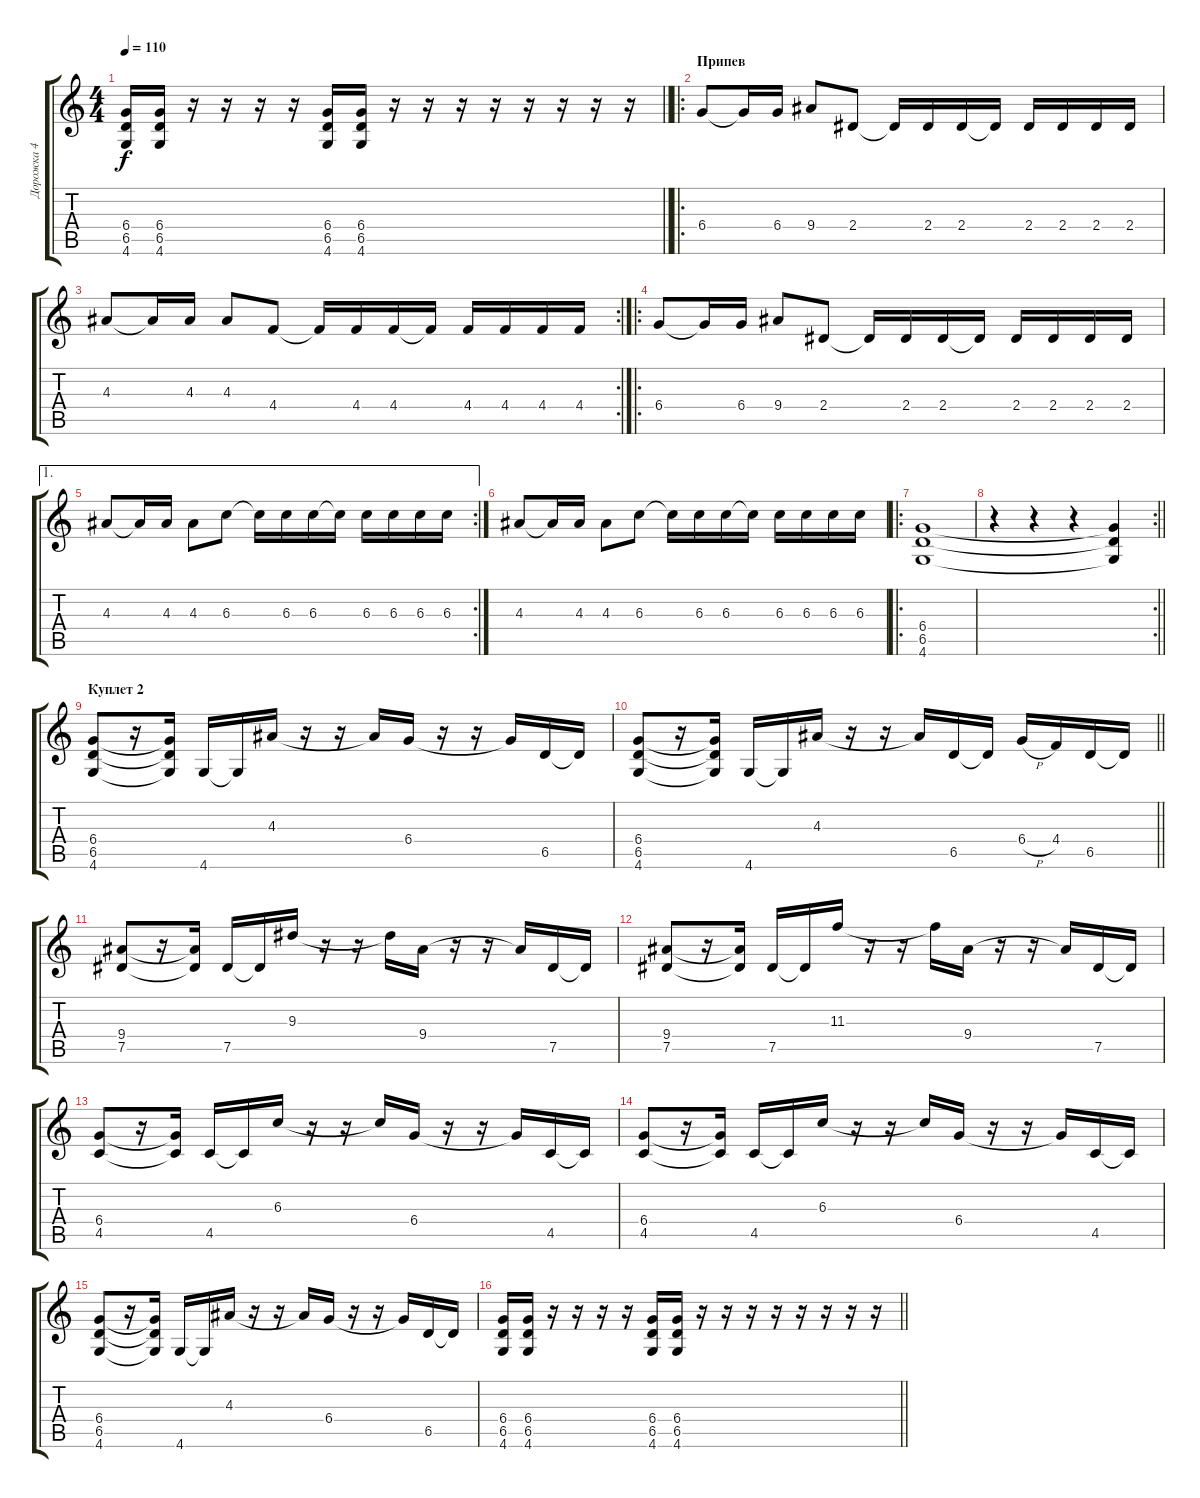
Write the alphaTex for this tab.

\track ("Дорожка 4" "Дорожка 4") {instrument overdrivenguitar}
\staff {score tabs}
\tuning (Eb4 Bb3 Gb3 Db3 Ab2 Eb2) {hide}
\ts (4 4)
\tempo 110
\clef g2
\barLineRight lightlight
\ks c
(6.4 6.5 4.6).16{dy f instrument overdrivenguitar} (6.4 6.5 4.6).16 r.16 r.16 r.16 r.16 (6.4 6.5 4.6).16 (6.4 6.5 4.6).16 r.16 r.16 r.16 r.16 r.16 r.16 r.16 r.16 |
\ro
\section ("" "Припев")
6.4.8 6.4{t}.16 6.4.16 9.4.8 2.4.8 2.4{t}.16 2.4.16 2.4.16 2.4{t}.16 2.4.16 2.4.16 2.4.16 2.4.16 |
\rc 2
4.3.8 4.3{t}.16 4.3.16 4.3.8 4.4.8 4.4{t}.16 4.4.16 4.4.16 4.4{t}.16 4.4.16 4.4.16 4.4.16 4.4.16 |
\ro
6.4.8 6.4{t}.16 6.4.16 9.4.8 2.4.8 2.4{t}.16 2.4.16 2.4.16 2.4{t}.16 2.4.16 2.4.16 2.4.16 2.4.16 |
\ae 1
\rc 2
4.3.8 4.3{t}.16 4.3.16 4.3.8 6.3.8 6.3{t}.16 6.3.16 6.3.16 6.3{t}.16 6.3.16 6.3.16 6.3.16 6.3.16 |
4.3.8 4.3{t}.16 4.3.16 4.3.8 6.3.8 6.3{t}.16 6.3.16 6.3.16 6.3{t}.16 6.3.16 6.3.16 6.3.16 6.3.16 |
\ro
(6.4 6.5 4.6).1 |
\rc 2
\barLineRight lightlight
r.4 r.4 r.4 (6.4{t} 6.5{t} 4.6{t}).4 |
\section ("" "Куплет 2")
(6.4 6.5 4.6).8{instrument electricguitarjazz} r.16 (6.4{t} 6.5{t} 4.6{t}).16 4.6.16 4.6{t}.16 4.3.16 r.16 r.16 4.3{t}.16 6.4.16 r.16 r.16 6.4{t}.16 6.5.16 6.5{t}.16 |
\barLineRight lightlight
(6.4 6.5 4.6).8{instrument electricguitarjazz} r.16 (6.4{t} 6.5{t} 4.6{t}).16 4.6.16 4.6{t}.16 4.3.16 r.16 r.16 4.3{t}.16 6.5.16 6.5{t}.16 6.4{h}.16 4.4.16 6.5.16 6.5{t}.16 |
(9.4 7.5).8{instrument electricguitarjazz} r.16 (9.4{t} 7.5{t}).16 7.5.16 7.5{t}.16 9.3.16 r.16 r.16 9.3{t}.16 9.4.16 r.16 r.16 9.4{t}.16 7.5.16 7.5{t}.16 |
(9.4 7.5).8{instrument electricguitarjazz} r.16 (9.4{t} 7.5{t}).16 7.5.16 7.5{t}.16 11.3.16 r.16 r.16 11.3{t}.16 9.4.16 r.16 r.16 9.4{t}.16 7.5.16 7.5{t}.16 |
(6.4 4.5).8{instrument electricguitarjazz} r.16 (6.4{t} 4.5{t}).16 4.5.16 4.5{t}.16 6.3.16 r.16 r.16 6.3{t}.16 6.4.16 r.16 r.16 6.4{t}.16 4.5.16 4.5{t}.16 |
(6.4 4.5).8{instrument electricguitarjazz} r.16 (6.4{t} 4.5{t}).16 4.5.16 4.5{t}.16 6.3.16 r.16 r.16 6.3{t}.16 6.4.16 r.16 r.16 6.4{t}.16 4.5.16 4.5{t}.16 |
(6.4 6.5 4.6).8{instrument electricguitarjazz} r.16 (6.4{t} 6.5{t} 4.6{t}).16 4.6.16 4.6{t}.16 4.3.16 r.16 r.16 4.3{t}.16 6.4.16 r.16 r.16 6.4{t}.16 6.5.16 6.5{t}.16 |
\barLineRight lightlight
(6.4 6.5 4.6).16{instrument overdrivenguitar} (6.4 6.5 4.6).16 r.16 r.16 r.16 r.16 (6.4 6.5 4.6).16 (6.4 6.5 4.6).16 r.16 r.16 r.16 r.16 r.16 r.16 r.16 r.16
